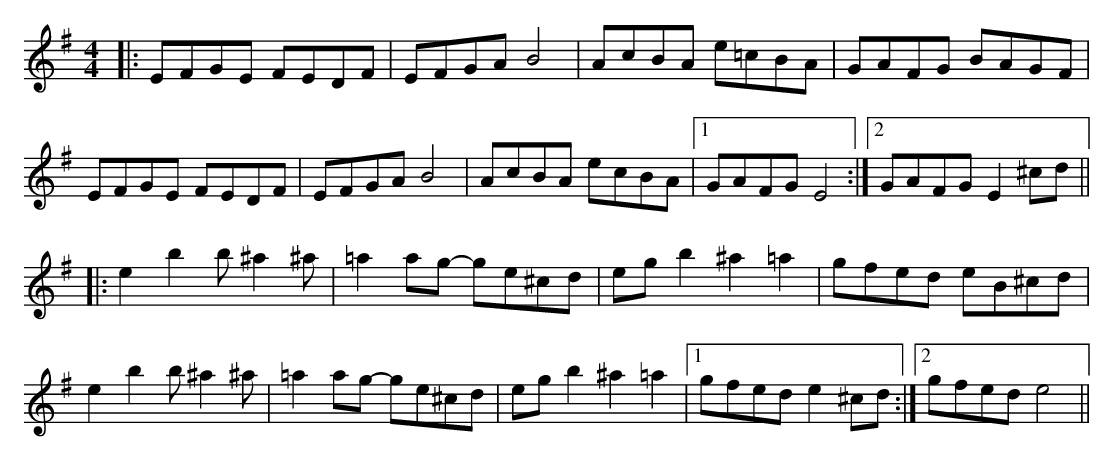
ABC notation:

X:1
M:4/4
K:Emin
|: EFGE FEDF | EFGA B4 | AcBA e=cBA | GAFG BAGF |
EFGE FEDF | EFGA B4 | AcBA ecBA |1 GAFG E4 :|2 GAFG E2^cd ||
|: e2b2 b^a2^a | =a2ag- ge^cd | egb2 ^a2=a2 | gfed eB^cd |
e2b2 b^a2^a | =a2ag- ge^cd | egb2 ^a2=a2 |1 gfed e2^cd :|2 gfed e4 ||
